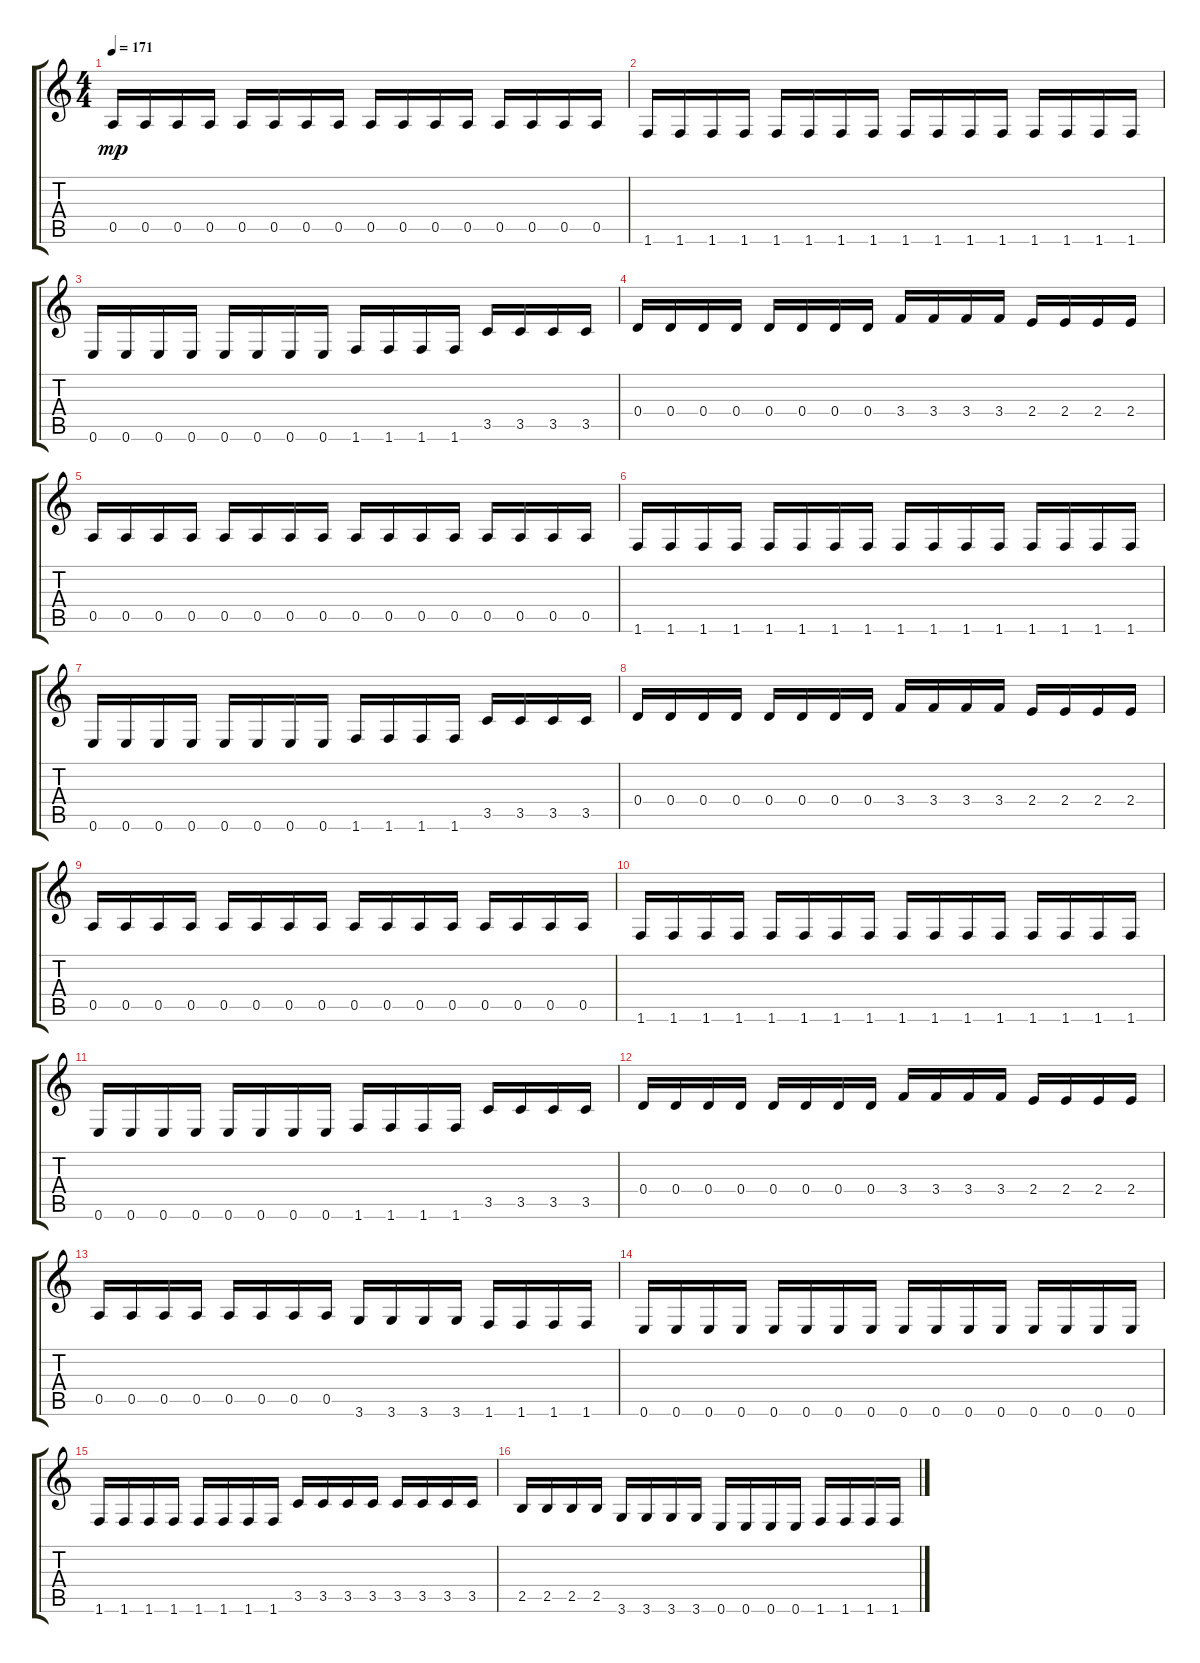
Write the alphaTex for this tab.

\track "" {instrument distortionguitar}
\staff {score tabs}
\tuning (E4 B3 G3 D3 A2 E2) {hide}
\ts (4 4)
\tempo 171
\clef g2
\ks c
0.5.16{dy mp} 0.5.16 0.5.16 0.5.16 0.5.16 0.5.16 0.5.16 0.5.16 0.5.16 0.5.16 0.5.16 0.5.16 0.5.16 0.5.16 0.5.16 0.5.16 |
1.6.16 1.6.16 1.6.16 1.6.16 1.6.16 1.6.16 1.6.16 1.6.16 1.6.16 1.6.16 1.6.16 1.6.16 1.6.16 1.6.16 1.6.16 1.6.16 |
0.6.16 0.6.16 0.6.16 0.6.16 0.6.16 0.6.16 0.6.16 0.6.16 1.6.16 1.6.16 1.6.16 1.6.16 3.5.16 3.5.16 3.5.16 3.5.16 |
0.4.16 0.4.16 0.4.16 0.4.16 0.4.16 0.4.16 0.4.16 0.4.16 3.4.16 3.4.16 3.4.16 3.4.16 2.4.16 2.4.16 2.4.16 2.4.16 |
0.5.16 0.5.16 0.5.16 0.5.16 0.5.16 0.5.16 0.5.16 0.5.16 0.5.16 0.5.16 0.5.16 0.5.16 0.5.16 0.5.16 0.5.16 0.5.16 |
1.6.16 1.6.16 1.6.16 1.6.16 1.6.16 1.6.16 1.6.16 1.6.16 1.6.16 1.6.16 1.6.16 1.6.16 1.6.16 1.6.16 1.6.16 1.6.16 |
0.6.16 0.6.16 0.6.16 0.6.16 0.6.16 0.6.16 0.6.16 0.6.16 1.6.16 1.6.16 1.6.16 1.6.16 3.5.16 3.5.16 3.5.16 3.5.16 |
0.4.16 0.4.16 0.4.16 0.4.16 0.4.16 0.4.16 0.4.16 0.4.16 3.4.16 3.4.16 3.4.16 3.4.16 2.4.16 2.4.16 2.4.16 2.4.16 |
0.5.16 0.5.16 0.5.16 0.5.16 0.5.16 0.5.16 0.5.16 0.5.16 0.5.16 0.5.16 0.5.16 0.5.16 0.5.16 0.5.16 0.5.16 0.5.16 |
1.6.16 1.6.16 1.6.16 1.6.16 1.6.16 1.6.16 1.6.16 1.6.16 1.6.16 1.6.16 1.6.16 1.6.16 1.6.16 1.6.16 1.6.16 1.6.16 |
0.6.16 0.6.16 0.6.16 0.6.16 0.6.16 0.6.16 0.6.16 0.6.16 1.6.16 1.6.16 1.6.16 1.6.16 3.5.16 3.5.16 3.5.16 3.5.16 |
0.4.16 0.4.16 0.4.16 0.4.16 0.4.16 0.4.16 0.4.16 0.4.16 3.4.16 3.4.16 3.4.16 3.4.16 2.4.16 2.4.16 2.4.16 2.4.16 |
0.5.16 0.5.16 0.5.16 0.5.16 0.5.16 0.5.16 0.5.16 0.5.16 3.6.16 3.6.16 3.6.16 3.6.16 1.6.16 1.6.16 1.6.16 1.6.16 |
0.6.16 0.6.16 0.6.16 0.6.16 0.6.16 0.6.16 0.6.16 0.6.16 0.6.16 0.6.16 0.6.16 0.6.16 0.6.16 0.6.16 0.6.16 0.6.16 |
1.6.16 1.6.16 1.6.16 1.6.16 1.6.16 1.6.16 1.6.16 1.6.16 3.5.16 3.5.16 3.5.16 3.5.16 3.5.16 3.5.16 3.5.16 3.5.16 |
2.5.16 2.5.16 2.5.16 2.5.16 3.6.16 3.6.16 3.6.16 3.6.16 0.6.16 0.6.16 0.6.16 0.6.16 1.6.16 1.6.16 1.6.16 1.6.16
